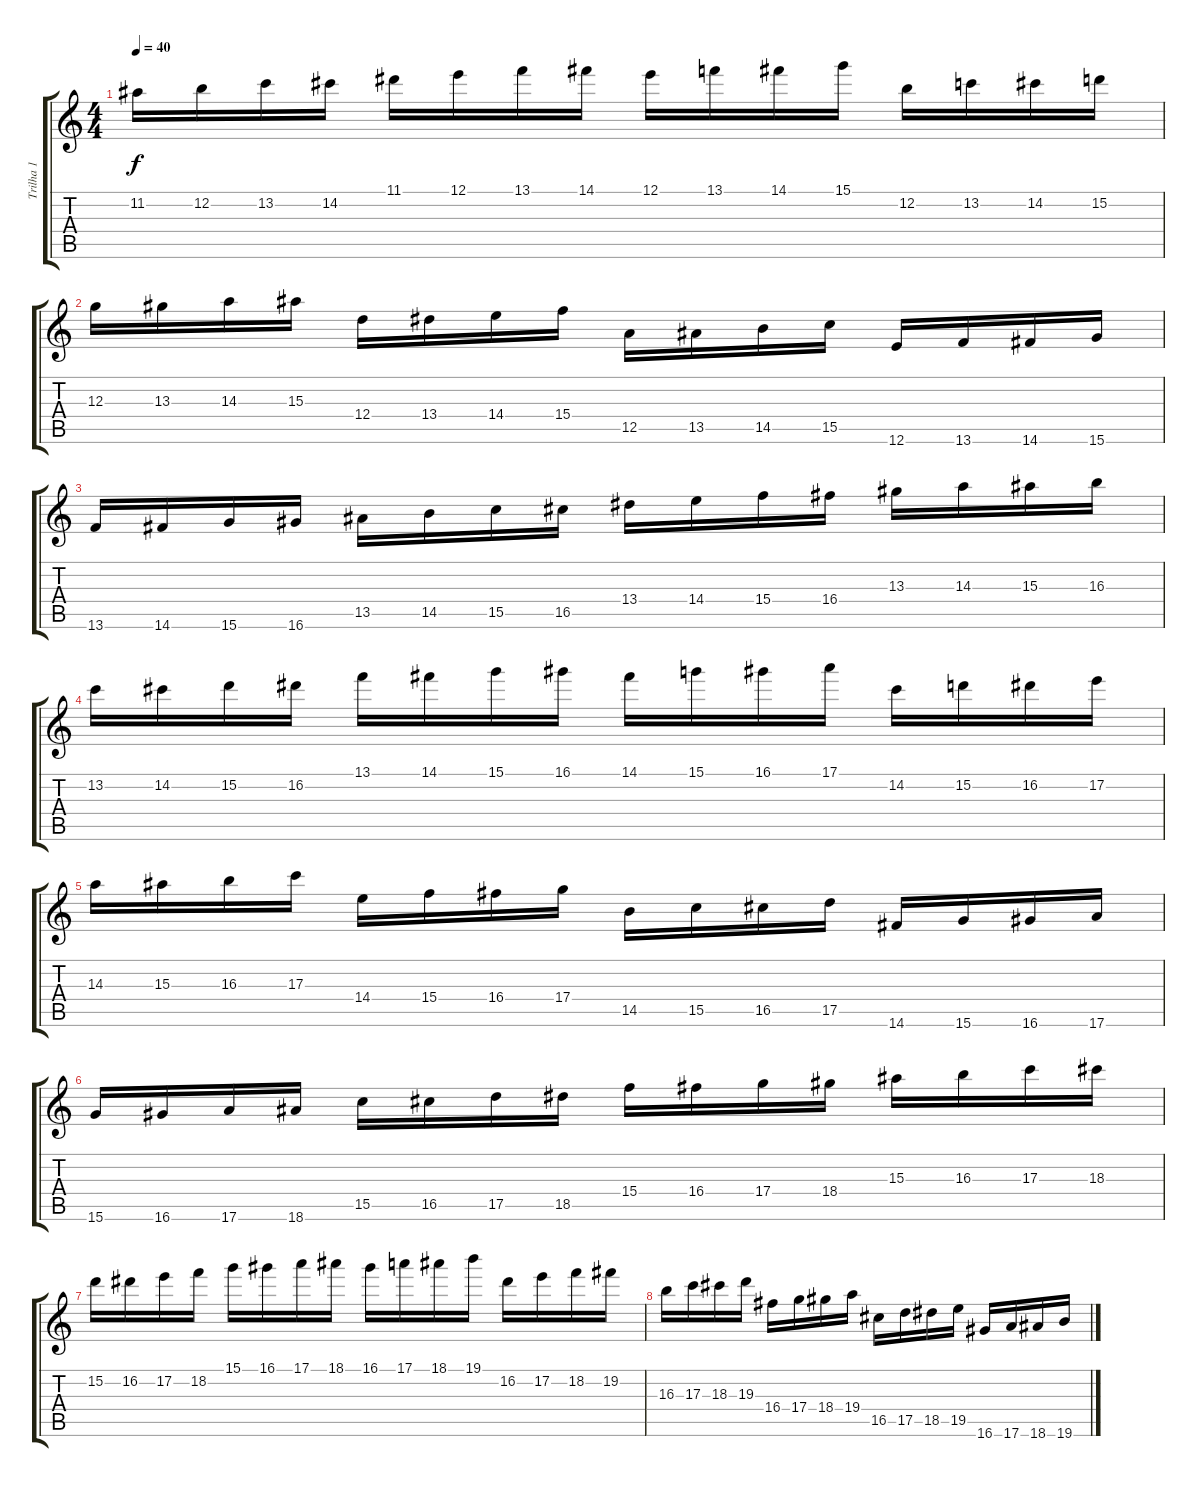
\track ("Trilha 1" "Trilha 1") {instrument electricguitarclean}
\staff {score tabs}
\tuning (E4 B3 G3 D3 A2 E2) {hide}
\ts (4 4)
\tempo 40
\clef g2
\ks c
11.2.16{dy f} 12.2.16 13.2.16 14.2.16 11.1.16 12.1.16 13.1.16 14.1.16 12.1.16 13.1.16 14.1.16 15.1.16 12.2.16 13.2.16 14.2.16 15.2.16 |
12.3.16 13.3.16 14.3.16 15.3.16 12.4.16 13.4.16 14.4.16 15.4.16 12.5.16 13.5.16 14.5.16 15.5.16 12.6.16 13.6.16 14.6.16 15.6.16 |
13.6.16 14.6.16 15.6.16 16.6.16 13.5.16 14.5.16 15.5.16 16.5.16 13.4.16 14.4.16 15.4.16 16.4.16 13.3.16 14.3.16 15.3.16 16.3.16 |
13.2.16 14.2.16 15.2.16 16.2.16 13.1.16 14.1.16 15.1.16 16.1.16 14.1.16 15.1.16 16.1.16 17.1.16 14.2.16 15.2.16 16.2.16 17.2.16 |
14.3.16 15.3.16 16.3.16 17.3.16 14.4.16 15.4.16 16.4.16 17.4.16 14.5.16 15.5.16 16.5.16 17.5.16 14.6.16 15.6.16 16.6.16 17.6.16 |
15.6.16 16.6.16 17.6.16 18.6.16 15.5.16 16.5.16 17.5.16 18.5.16 15.4.16 16.4.16 17.4.16 18.4.16 15.3.16 16.3.16 17.3.16 18.3.16 |
15.2.16 16.2.16 17.2.16 18.2.16 15.1.16 16.1.16 17.1.16 18.1.16 16.1.16 17.1.16 18.1.16 19.1.16 16.2.16 17.2.16 18.2.16 19.2.16 |
16.3.16 17.3.16 18.3.16 19.3.16 16.4.16 17.4.16 18.4.16 19.4.16 16.5.16 17.5.16 18.5.16 19.5.16 16.6.16 17.6.16 18.6.16 19.6.16
